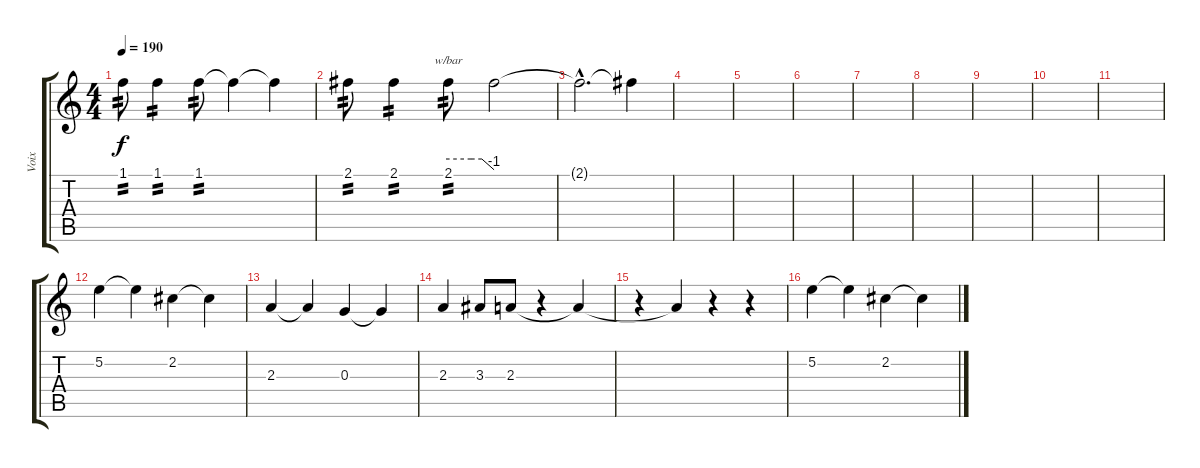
\track ("Voix" "Voix") {instrument overdrivenguitar}
\staff {score tabs}
\tuning (E4 B3 G3 D3 A2 E2) {hide}
\ts (4 4)
\tempo 190
\clef g2
\ks c
1.1.8{tp 2 dy f} 1.1.4{tp 2} 1.1.8{tp 2} 1.1{t}.4 1.1{t}.4 |
2.1.8{tp 2} 2.1.4{tp 2} 2.1.8{tbe (custom default 0 0 30 0 44 0 60 -4) tp 2} 2.1{t}.2 |
2.1{hac t}.2{d} 2.1{t}.4 |
|
|
|
|
|
|
|
|
5.2.4{volume 14} 5.2{t}.4 2.2.4 2.2{t}.4 |
2.3.4 2.3{t}.4 0.3.4 0.3{t}.4 |
2.3.4 3.3.8 2.3.8 r.4 2.3{t}.4 |
r.4 2.3{t}.4 r.4 r.4 |
5.2.4 5.2{t}.4 2.2.4 2.2{t}.4
